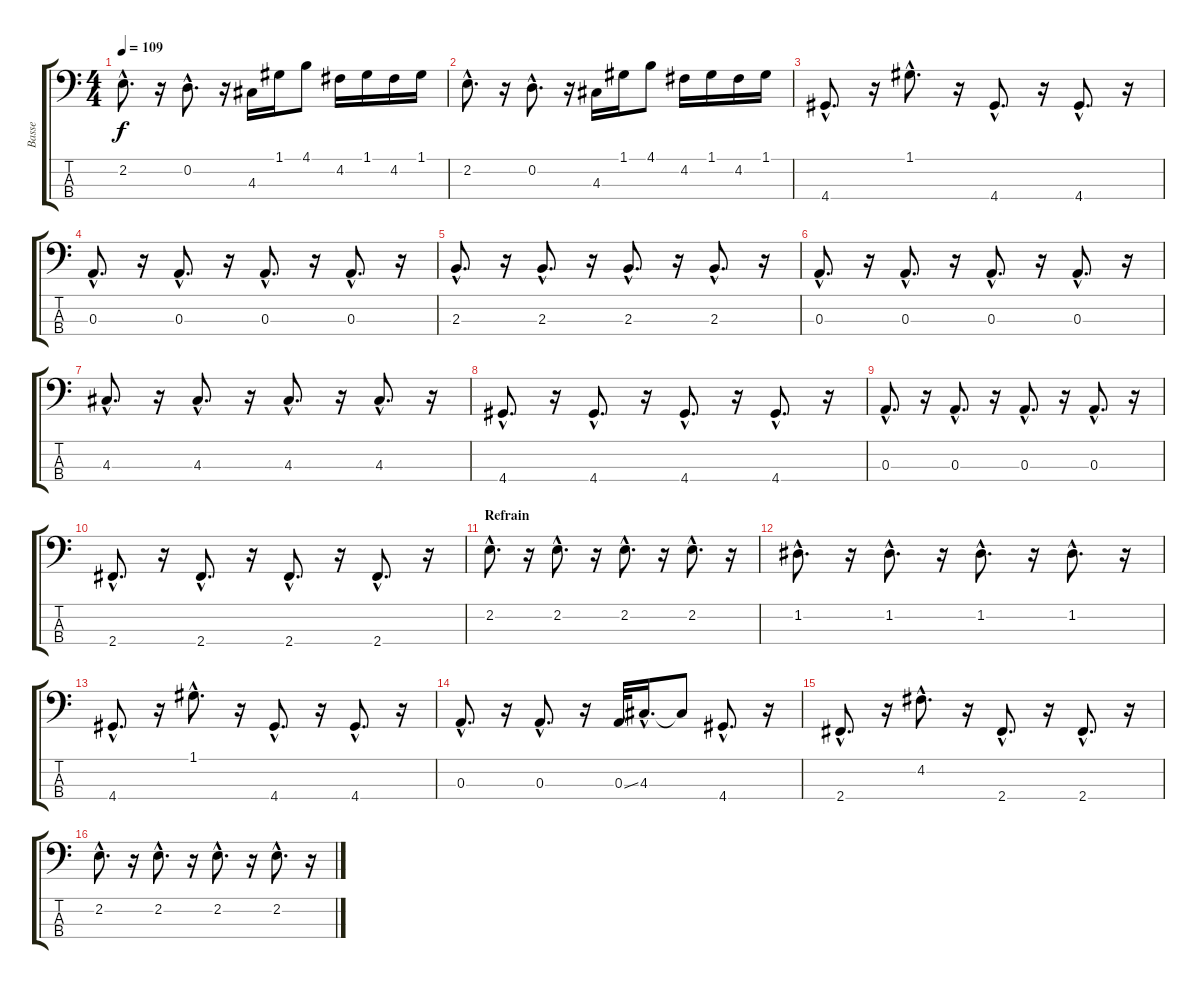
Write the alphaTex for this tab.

\track ("Basse" "Basse") {instrument electricbassfinger}
\staff {score tabs}
\tuning (G2 D2 A1 E1) {hide}
\ts (4 4)
\tempo 109
\clef f4
\ks c
2.2{hac}.8{d dy f} r.16 0.2{hac}.8{d} r.16 4.3.16 1.1.16 4.1.8 4.2.16 1.1.16 4.2.16 1.1.16 |
2.2{hac}.8{d} r.16 0.2{hac}.8{d} r.16 4.3.16 1.1.16 4.1.8 4.2.16 1.1.16 4.2.16 1.1.16 |
4.4{hac}.8{d} r.16 1.1{hac}.8{d} r.16 4.4{hac}.8{d} r.16 4.4{hac}.8{d} r.16 |
0.3{hac}.8{d} r.16 0.3{hac}.8{d} r.16 0.3{hac}.8{d} r.16 0.3{hac}.8{d} r.16 |
2.3{hac}.8{d} r.16 2.3{hac}.8{d} r.16 2.3{hac}.8{d} r.16 2.3{hac}.8{d} r.16 |
0.3{hac}.8{d} r.16 0.3{hac}.8{d} r.16 0.3{hac}.8{d} r.16 0.3{hac}.8{d} r.16 |
4.3{hac}.8{d} r.16 4.3{hac}.8{d} r.16 4.3{hac}.8{d} r.16 4.3{hac}.8{d} r.16 |
4.4{hac}.8{d} r.16 4.4{hac}.8{d} r.16 4.4{hac}.8{d} r.16 4.4{hac}.8{d} r.16 |
0.3{hac}.8{d} r.16 0.3{hac}.8{d} r.16 0.3{hac}.8{d} r.16 0.3{hac}.8{d} r.16 |
2.4{hac}.8{d} r.16 2.4{hac}.8{d} r.16 2.4{hac}.8{d} r.16 2.4{hac}.8{d} r.16 |
\section ("" "Refrain")
2.2{hac}.8{d} r.16 2.2{hac}.8{d} r.16 2.2{hac}.8{d} r.16 2.2{hac}.8{d} r.16 |
1.2{hac}.8{d} r.16 1.2{hac}.8{d} r.16 1.2{hac}.8{d} r.16 1.2{hac}.8{d} r.16 |
4.4{hac}.8{d} r.16 1.1{hac}.8{d} r.16 4.4{hac}.8{d} r.16 4.4{hac}.8{d} r.16 |
0.3{hac}.8{d} r.16 0.3{hac}.8{d} r.16 0.3{ss}.32 4.3{hac}.16{d} 4.3{t}.8 4.4{hac}.8{d} r.16 |
2.4{hac}.8{d} r.16 4.2{hac}.8{d} r.16 2.4{hac}.8{d} r.16 2.4{hac}.8{d} r.16 |
2.2{hac}.8{d} r.16 2.2{hac}.8{d} r.16 2.2{hac}.8{d} r.16 2.2{hac}.8{d} r.16
